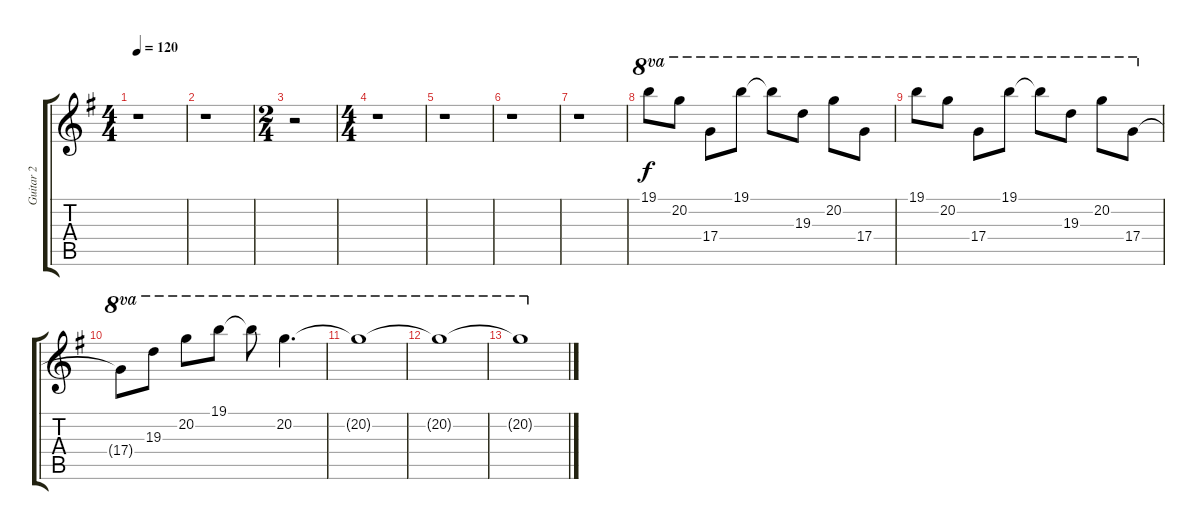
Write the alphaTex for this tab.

\track ("Guitar 2" "Guitar 2") {instrument distortionguitar}
\staff {score tabs}
\tuning (E4 B3 G3 D3 A2 E2) {hide}
\ts (4 4)
\tempo 120
\clef g2
\ks g
r.1{dy f} |
r.1 |
\ts (2 4)
r.2 |
\ts (4 4)
r.1 |
r.1 |
r.1 |
r.1 |
19.1.8{ot 8va} 20.2.8{ot 8va} 17.4.8{ot 8va} 19.1.8{ot 8va} 19.1{t}.8{ot 8va} 19.3.8{ot 8va} 20.2.8{ot 8va} 17.4.8{ot 8va} |
19.1.8{ot 8va} 20.2.8{ot 8va} 17.4.8{ot 8va} 19.1.8{ot 8va} 19.1{t}.8{ot 8va} 19.3.8{ot 8va} 20.2.8{ot 8va} 17.4.8{ot 8va} |
17.4{t}.8{ot 8va} 19.3.8{ot 8va} 20.2.8{ot 8va} 19.1.8{ot 8va} 19.1{t}.8{ot 8va} 20.2.4{d ot 8va} |
20.2{t}.1{ot 8va} |
20.2{t}.1{ot 8va volume 0} |
20.2{t}.1{ot 8va}
